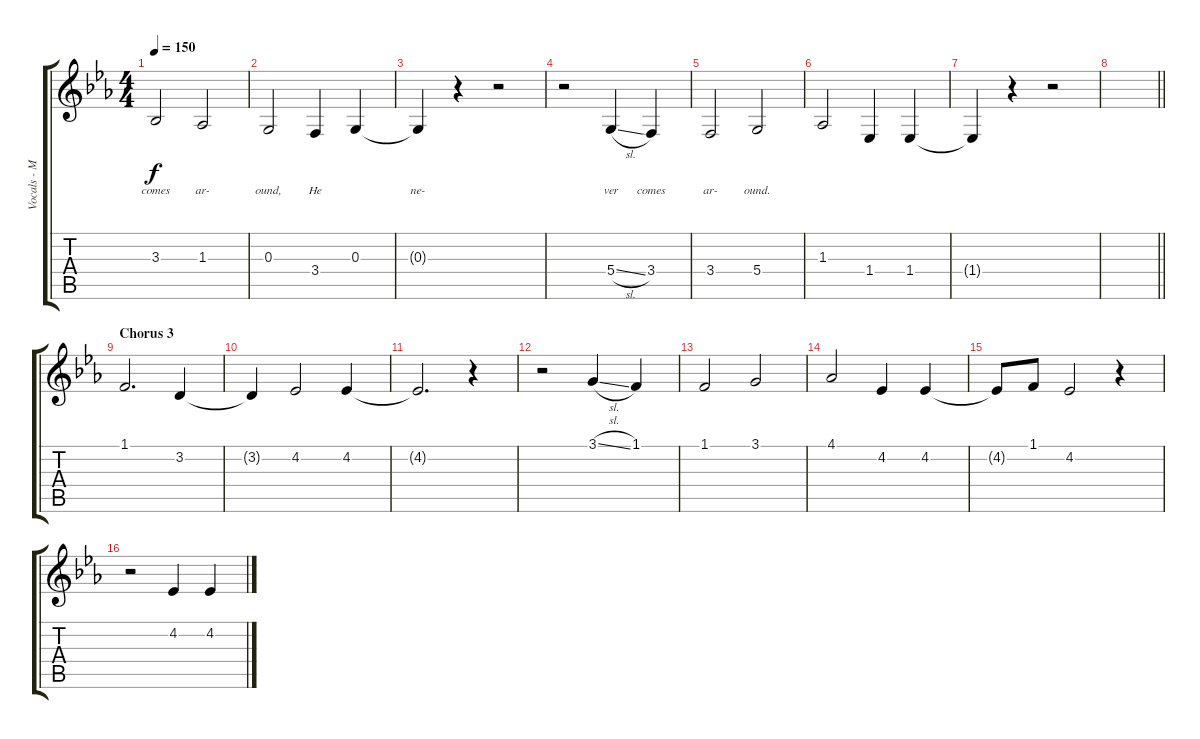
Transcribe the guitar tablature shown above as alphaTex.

\track ("Vocals - Matt Davies" "Vocals - M") {instrument altosax}
\staff {score tabs}
\tuning (E4 B3 G3 D3 A2 E2) {hide}
\ts (4 4)
\tempo 150
\clef g2
\ks cminor
3.3.2{lyrics (0 "comes") lyrics (1 "") lyrics (2 "") lyrics (3 "") lyrics (4 "") dy f} 1.3.2{lyrics (0 "ar-") lyrics (1 "") lyrics (2 "") lyrics (3 "") lyrics (4 "")} |
0.3.2{lyrics (0 "ound,") lyrics (1 "") lyrics (2 "") lyrics (3 "") lyrics (4 "")} 3.4.4{lyrics (0 "He") lyrics (1 "") lyrics (2 "") lyrics (3 "") lyrics (4 "")} 0.3.4{lyrics (0 "") lyrics (1 "") lyrics (2 "") lyrics (3 "") lyrics (4 "")} |
0.3{t}.4{lyrics (0 "ne-") lyrics (1 "") lyrics (2 "") lyrics (3 "") lyrics (4 "")} r.4 r.2 |
r.2 5.4{sl}.4{lyrics (0 "ver") lyrics (1 "") lyrics (2 "") lyrics (3 "") lyrics (4 "")} 3.4.4{lyrics (0 "comes") lyrics (1 "") lyrics (2 "") lyrics (3 "") lyrics (4 "")} |
3.4.2{lyrics (0 "ar-") lyrics (1 "") lyrics (2 "") lyrics (3 "") lyrics (4 "")} 5.4.2{lyrics (0 "ound.") lyrics (1 "") lyrics (2 "") lyrics (3 "") lyrics (4 "")} |
1.3.2 1.4.4 1.4.4 |
1.4{t}.4 r.4 r.2 |
\barLineRight lightlight
|
\section ("" "Chorus 3")
1.1.2{d} 3.2.4 |
3.2{t}.4 4.2.2 4.2.4 |
4.2{t}.2{d} r.4 |
r.2 3.1{sl}.4 1.1.4 |
1.1.2 3.1.2 |
4.1.2 4.2.4 4.2.4 |
4.2{t}.8 1.1.8 4.2.2 r.4 |
r.2 4.2.4 4.2.4
